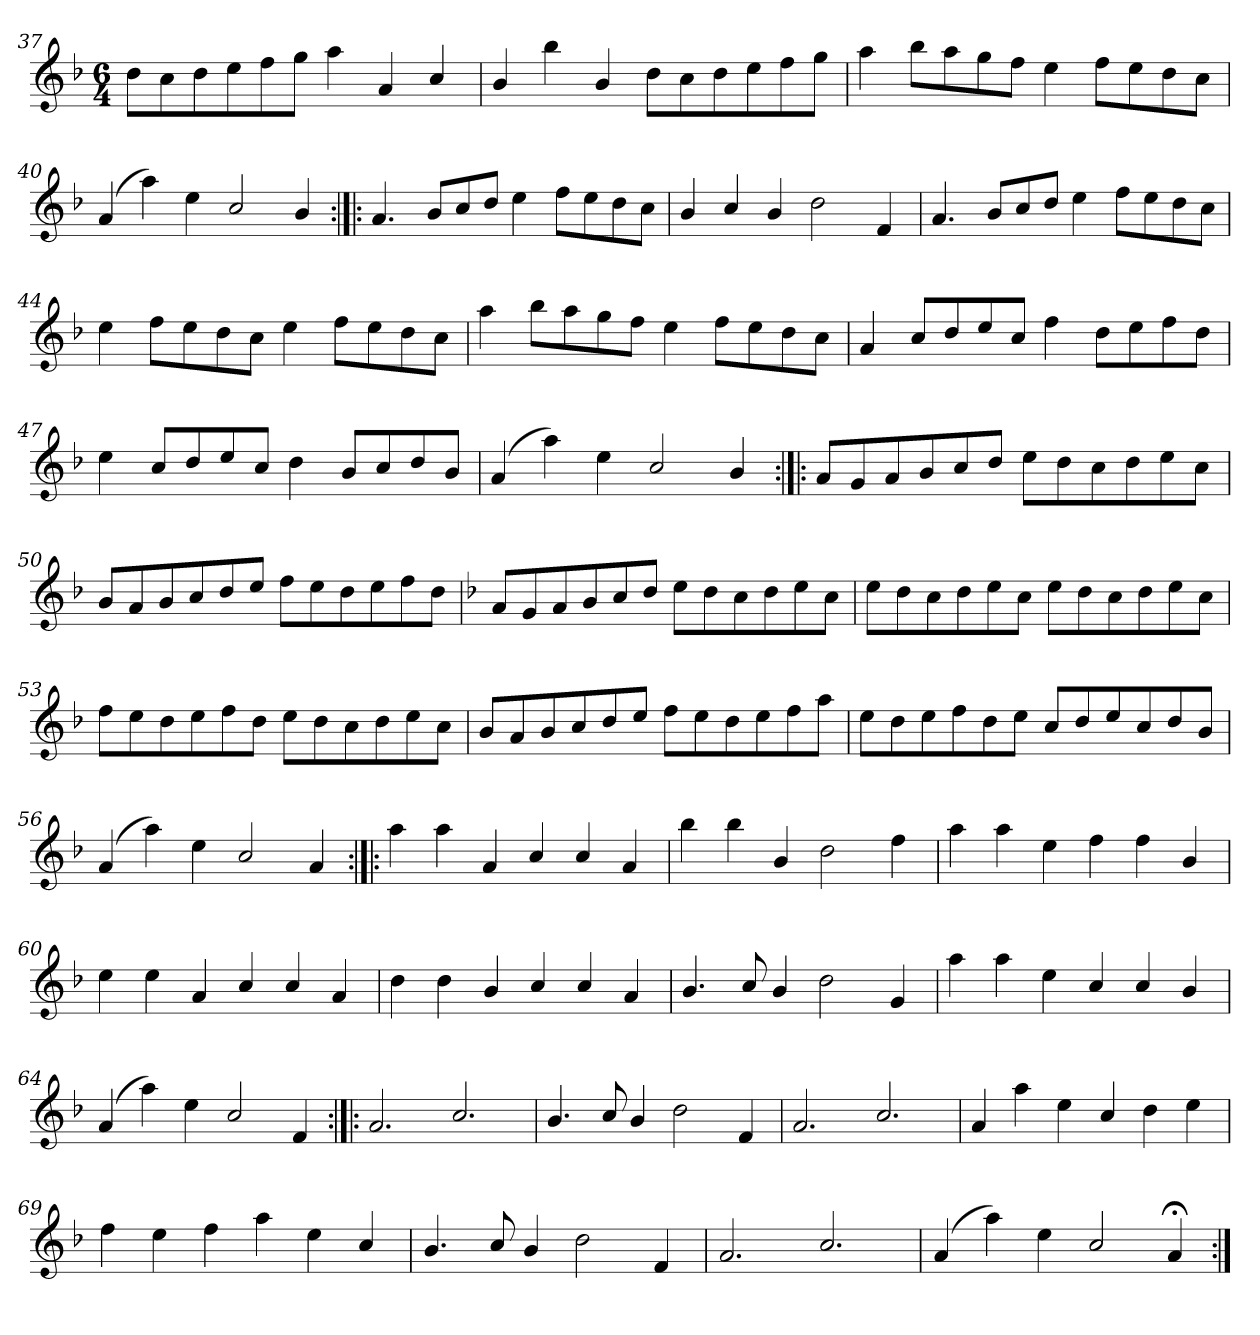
**kern
*part1
*staff1
*clefG3
*k[b-]
*M6/4
=37
8b-\L
8a\
8b-\
8cc\
8dd\
8ee\J
4ff\
4f/
4a/
=38
4g/
4gg\
4g/
8b-\L
8a\
8b-\
8cc\
8dd\
8ee\J
!!LO:LB:g=z
=39
4ff\
8gg\L
8ff\
8ee\
8dd\J
4cc\
8dd\L
8cc\
8b-\
8a\J
=40
(>4f/
4ff\)
4cc\
2a/
4g/
=41:|!|:
4.f/
8g/L
8a/
8b-/J
4cc\
8dd\L
8cc\
8b-\
8a\J
=42
4g/
4a/
4g/
2b-\
4d/
!!LO:LB:g=z
=43
4.f/
8g/L
8a/
8b-/J
4cc\
8dd\L
8cc\
8b-\
8a\J
=44
4cc\
8dd\L
8cc\
8b-\
8a\J
4cc\
8dd\L
8cc\
8b-\
8a\J
=45
4ff\
8gg\L
8ff\
8ee\
8dd\J
4cc\
8dd\L
8cc\
8b-\
8a\J
=46
4f/
8a/L
8b-/
8cc/
8a/J
4dd\
8b-\L
8cc\
8dd\
8b-\J
!!LO:LB:g=z
=47
4cc\
8a/L
8b-/
8cc/
8a/J
4b-\
8g/L
8a/
8b-/
8g/J
=48
(>4f/
4ff\)
4cc\
2a/
4g/
=49:|!|:
8f/L
8e/
8f/
8g/
8a/
8b-/J
8cc\L
8b-\
8a\
8b-\
8cc\
8a\J
=50
8g/L
8f/
8g/
8a/
8b-/
8cc/J
8dd\L
8cc\
8b-\
8cc\
8dd\
8b-\J
!!LO:PB:g=z
=51
*k[b-]
8f/L
8e/
8f/
8g/
8a/
8b-/J
8cc\L
8b-\
8a\
8b-\
8cc\
8a\J
=52
8cc\L
8b-\
8a\
8b-\
8cc\
8a\J
8cc\L
8b-\
8a\
8b-\
8cc\
8a\J
=53
8dd\L
8cc\
8b-\
8cc\
8dd\
8b-\J
8cc\L
8b-\
8a\
8b-\
8cc\
8a\J
!!LO:LB:g=z
=54
8g/L
8f/
8g/
8a/
8b-/
8cc/J
8dd\L
8cc\
8b-\
8cc\
8dd\
8ff\J
=55
8cc\L
8b-\
8cc\
8dd\
8b-\
8cc\J
8a/L
8b-/
8cc/
8a/
8b-/
8g/J
=56
(>4f/
4ff\)
4cc\
2a/
4f/
=57:|!|:
4ff\
4ff\
4f/
4a/
4a/
4f/
!!LO:LB:g=z
=58
4gg\
4gg\
4g/
2b-\
4dd\
=59
4ff\
4ff\
4cc\
4dd\
4dd\
4g/
=60
4cc\
4cc\
4f/
4a/
4a/
4f/
=61
4b-\
4b-\
4g/
4a/
4a/
4f/
=62
4.g/
8a/
4g/
2b-\
4e/
!!LO:LB:g=z
=63
4ff\
4ff\
4cc\
4a/
4a/
4g/
=64
(>4f/
4ff\)
4cc\
2a/
4d/
=65:|!|:
2.f/
2.a/
=66
4.g/
8a/
4g/
2b-\
4d/
=67
2.f/
2.a/
!!LO:LB:g=z
=68
4f/
4ff\
4cc\
4a/
4b-\
4cc\
=69
4dd\
4cc\
4dd\
4ff\
4cc\
4a/
=70
4.g/
8a/
4g/
2b-\
4d/
=71
2.f/
2.a/
=72
(>4f/
4ff\)
4cc\
2a/
4f;</
=:|!
*-
